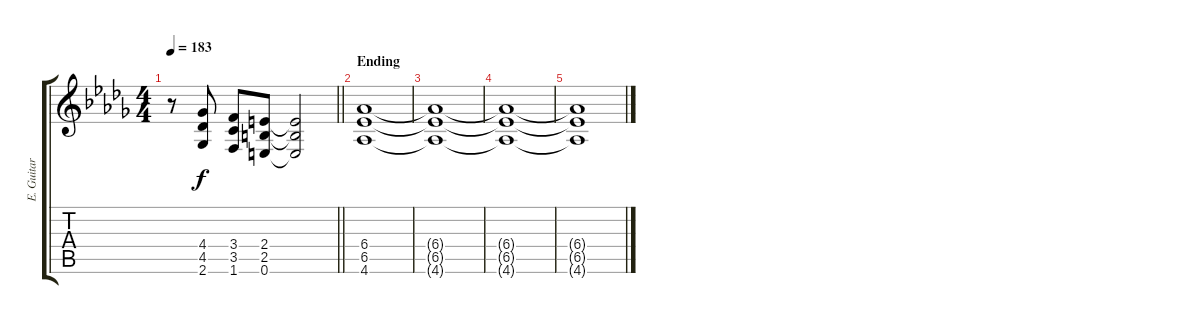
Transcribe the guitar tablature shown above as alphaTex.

\track ("E. Guitar I" "E. Guitar ") {instrument overdrivenguitar}
\staff {score tabs}
\tuning (E4 B3 G3 D3 A2 E2) {hide}
\ts (4 4)
\tempo 183
\clef g2
\barLineRight lightlight
\ks db
r.8{dy f} (4.4 4.5 2.6).8 (3.4 3.5 1.6).8 (2.4 2.5 0.6).8 (2.4{t} 2.5{t} 0.6{t}).2 |
\section ("" "Ending")
(6.4 6.5 4.6).1 |
(6.4{t} 6.5{t} 4.6{t}).1 |
(6.4{t} 6.5{t} 4.6{t}).1 |
(6.4{t} 6.5{t} 4.6{t}).1
